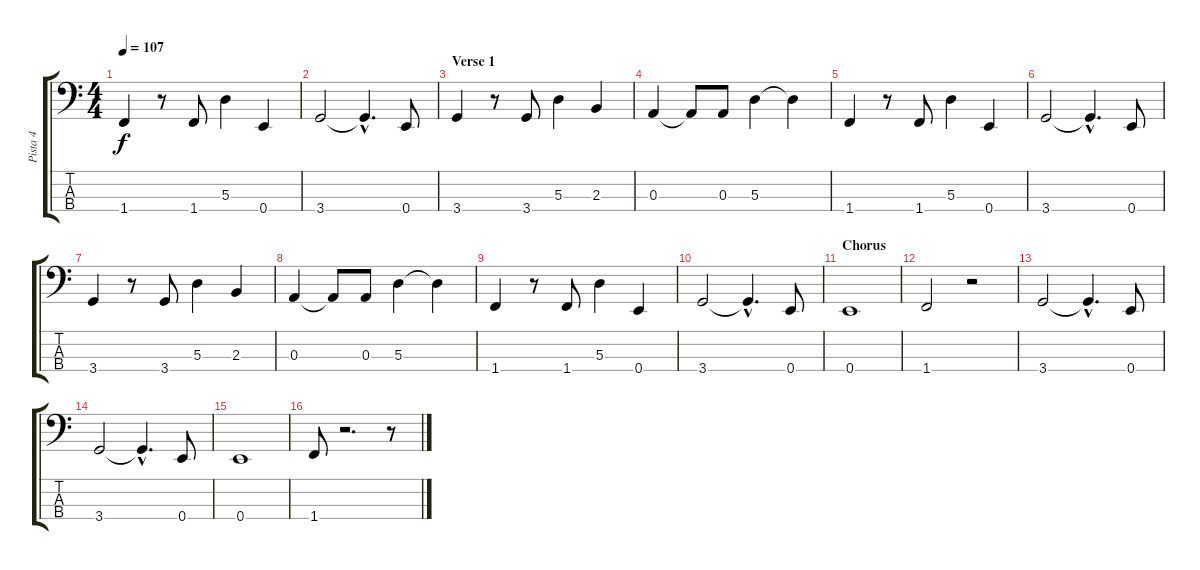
\track ("Pista 4" "Pista 4") {instrument electricbassfinger}
\staff {score tabs}
\tuning (G2 D2 A1 E1) {hide}
\ts (4 4)
\tempo 107
\clef f4
\ks c
1.4.4{dy f} r.8 1.4.8 5.3.4 0.4.4 |
3.4.2 3.4{hac t}.4{d} 0.4.8 |
\section ("" "Verse 1")
3.4.4 r.8 3.4.8 5.3.4 2.3.4 |
0.3.4 0.3{t}.8 0.3.8 5.3.4 5.3{t}.4 |
1.4.4 r.8 1.4.8 5.3.4 0.4.4 |
3.4.2 3.4{hac t}.4{d} 0.4.8 |
3.4.4 r.8 3.4.8 5.3.4 2.3.4 |
0.3.4 0.3{t}.8 0.3.8 5.3.4 5.3{t}.4 |
1.4.4 r.8 1.4.8 5.3.4 0.4.4 |
3.4.2 3.4{hac t}.4{d} 0.4.8 |
\section ("" "Chorus")
0.4.1 |
1.4.2 r.2 |
3.4.2 3.4{hac t}.4{d} 0.4.8 |
3.4.2 3.4{hac t}.4{d} 0.4.8 |
0.4.1 |
1.4.8 r.2{d} r.8
